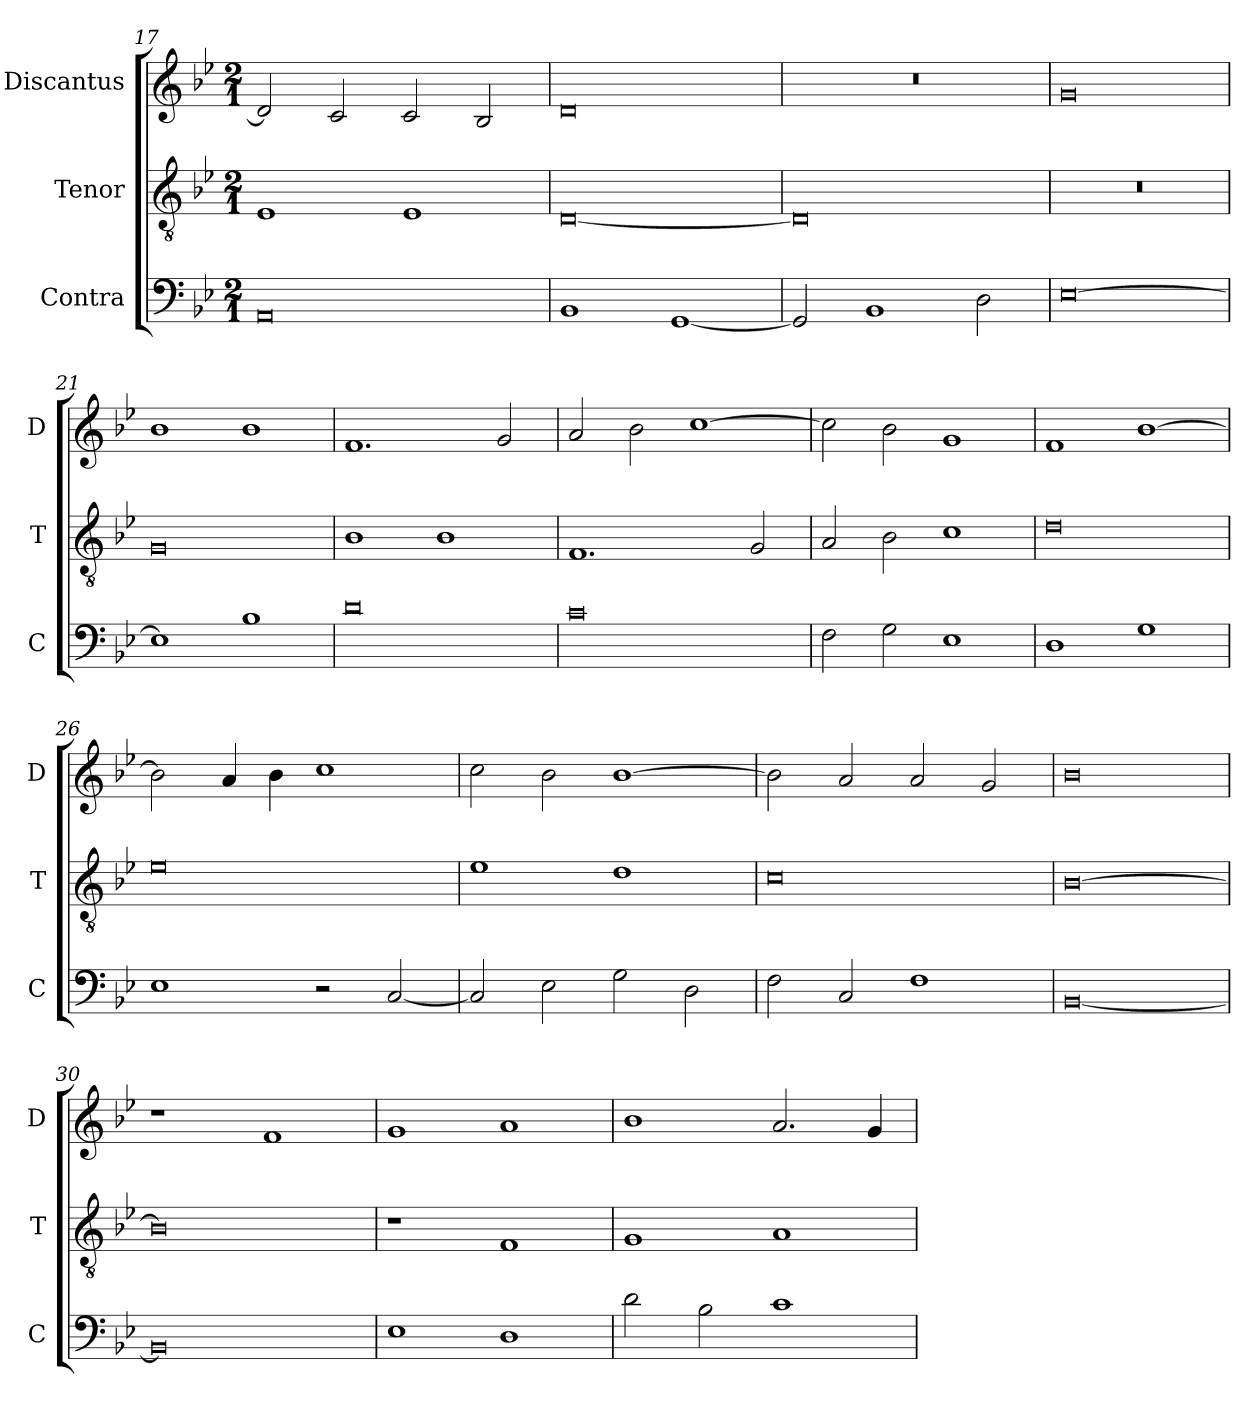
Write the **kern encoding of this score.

**kern	**kern	**kern
*part3	*part2	*part1
*staff3	*staff2	*staff1
*I"Contra	*I"Tenor	*I"Discantus
*I'C	*I'T	*I'D
*clefF4	*clefGv2	*clefG2
*k[b-e-]	*k[b-e-]	*k[b-e-]
*M2/1	*M2/1	*M2/1
=17	=17	=17
0AA	1E-	2d]
.	.	2c
.	1E-	2c
.	.	2B-
=18	=18	=18
1BB-	[0D	0d
[1GG	.	.
=19	=19	=19
2GG]	0D]	0r
1BB-	.	.
2D	.	.
=20	=20	=20
[0E-	0r	0g
=21	=21	=21
1E-]	0G	1b-
1B-	.	1b-
=22	=22	=22
0d	1B-	1.f
.	1B-	.
.	.	2g
=23	=23	=23
0c	1.F	2a
.	.	2b-
.	.	[1cc
.	2G	.
=24	=24	=24
2F	2A	2cc]
2G	2B-	2b-
1E-	1c	1g
=25	=25	=25
1D	0d	1f
1G	.	[1b-
=26	=26	=26
1E-	0e-	2b-]
.	.	4a
.	.	4b-
2r	.	1cc
[2C	.	.
=27	=27	=27
2C]	1e-	2cc
2E-	.	2b-
2G	1d	[1b-
2D	.	.
=28	=28	=28
2F	0c	2b-]
2C	.	2a
1F	.	2a
.	.	2g
=29	=29	=29
[0BB-	[0B-	0b-
=30	=30	=30
0BB-]	0B-]	1r
.	.	1f
=31	=31	=31
1E-	1r	1g
1D	1F	1a
=32	=32	=32
2d	1G	1b-
2B-	.	.
1c	1A	2.a
.	.	4g
=	=	=
*-	*-	*-
